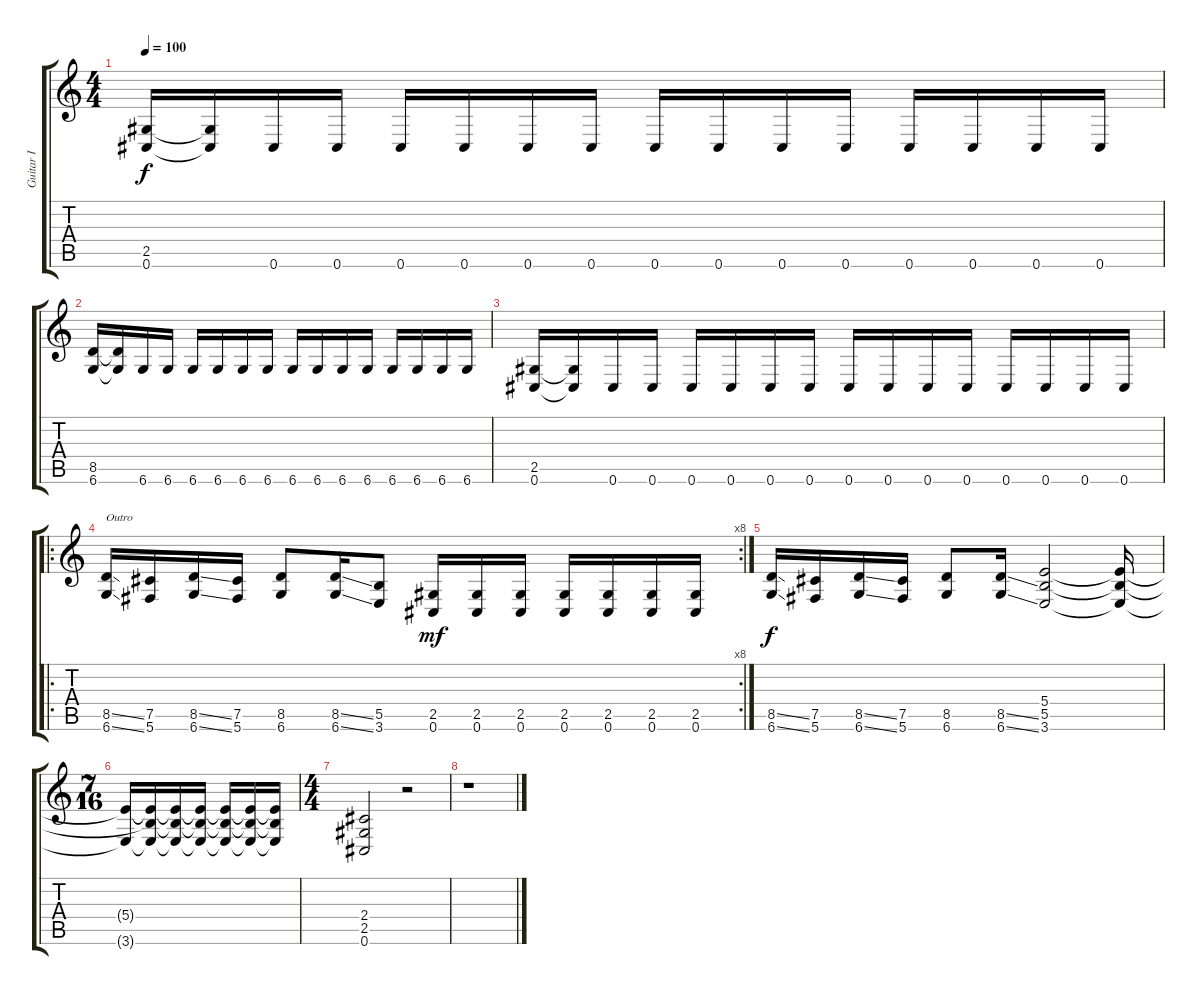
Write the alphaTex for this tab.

\track ("Guitar I" "Guitar I") {instrument distortionguitar}
\staff {score tabs}
\tuning (Db4 Ab3 E3 B2 Gb2 Db2) {hide}
\ts (4 4)
\tempo 100
\clef g2
\ks c
(2.5 0.6).16{dy f} (2.5{t} 0.6{t}).16 0.6.16 0.6.16 0.6.16 0.6.16 0.6.16 0.6.16 0.6.16 0.6.16 0.6.16 0.6.16 0.6.16 0.6.16 0.6.16 0.6.16 |
(8.5 6.6).16 (8.5{t} 6.6{t}).16 6.6.16 6.6.16 6.6.16 6.6.16 6.6.16 6.6.16 6.6.16 6.6.16 6.6.16 6.6.16 6.6.16 6.6.16 6.6.16 6.6.16 |
(2.5 0.6).16 (2.5{t} 0.6{t}).16 0.6.16 0.6.16 0.6.16 0.6.16 0.6.16 0.6.16 0.6.16 0.6.16 0.6.16 0.6.16 0.6.16 0.6.16 0.6.16 0.6.16 |
\ro
\rc 8
(8.5{ss} 6.6{ss}).16{txt "Outro"} (7.5 5.6).16 (8.5{ss} 6.6{ss}).16 (7.5 5.6).16 (8.5 6.6).8 (8.5{ss} 6.6{ss}).16 (5.5 3.6).8 (2.5 0.6).16{dy mf} (2.5 0.6).16 (2.5 0.6).16 (2.5 0.6).16 (2.5 0.6).16 (2.5 0.6).16 (2.5 0.6).16 |
(8.5{ss} 6.6{ss}).16{dy f} (7.5 5.6).16 (8.5{ss} 6.6{ss}).16 (7.5 5.6).16 (8.5 6.6).8 (8.5{ss} 6.6{ss}).16 (5.4 5.5 3.6).2 (5.4{t} 5.5{t} 3.6{t}).16 |
\ts (7 16)
(5.4{t} 3.6{t}).16 (5.4{t} 5.5{t} 3.6{t}).16 (5.4{t} 5.5{t} 3.6{t}).16 (5.4{t} 5.5{t} 3.6{t}).16 (5.4{t} 5.5{t} 3.6{t}).16 (5.4{t} 5.5{t} 3.6{t}).16 (5.4{t} 5.5{t} 3.6{t}).16 |
\ts (4 4)
(2.4 2.5 0.6).2 r.2 |
r.1
